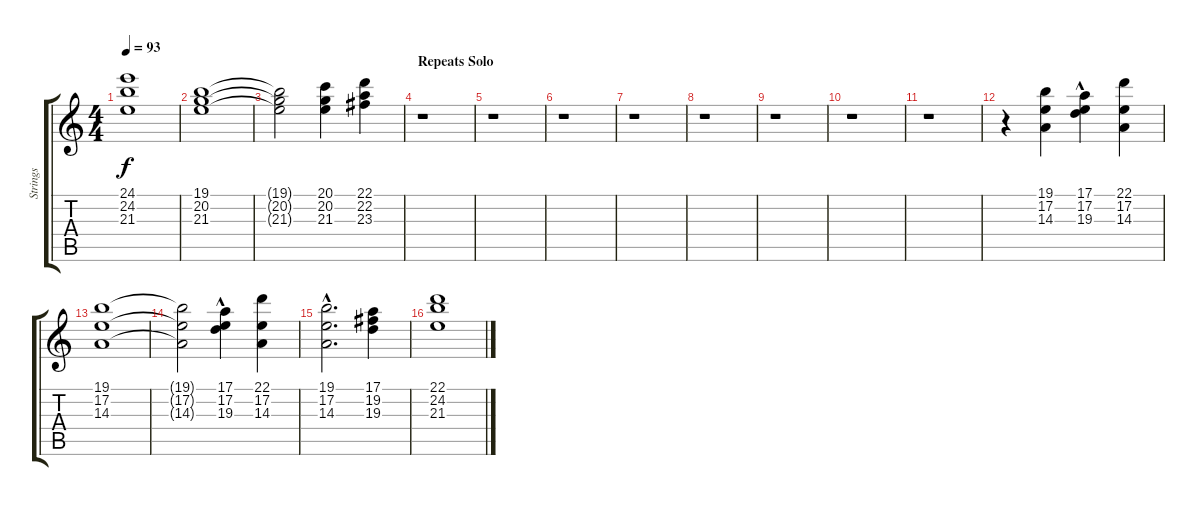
\track ("Strings" "Strings") {instrument stringensemble1}
\staff {score tabs}
\tuning (E4 B3 G3 D3 A2 E2) {hide}
\ts (4 4)
\tempo 93
\clef g2
\ks c
(24.1{t} 24.2{t} 21.3{t}).1{dy f} |
(19.1 20.2 21.3).1 |
(19.1{t} 20.2{t} 21.3{t}).2 (20.1 20.2 21.3).4 (22.1 22.2 23.3).4 |
\section ("" "Repeats Solo")
r.1 |
r.1 |
r.1 |
r.1 |
r.1 |
r.1 |
r.1 |
r.1 |
r.4 (19.1 17.2 14.3).4 (17.1 17.2 19.3{hac}).4 (22.1 17.2 14.3).4 |
(19.1 17.2 14.3).1 |
(19.1{t} 17.2{t} 14.3{t}).2 (17.1 17.2 19.3{hac}).4 (22.1 17.2 14.3).4 |
(19.1{hac} 17.2{hac} 14.3{hac}).2{d} (17.1 19.2 19.3).4 |
(22.1 24.2 21.3).1
